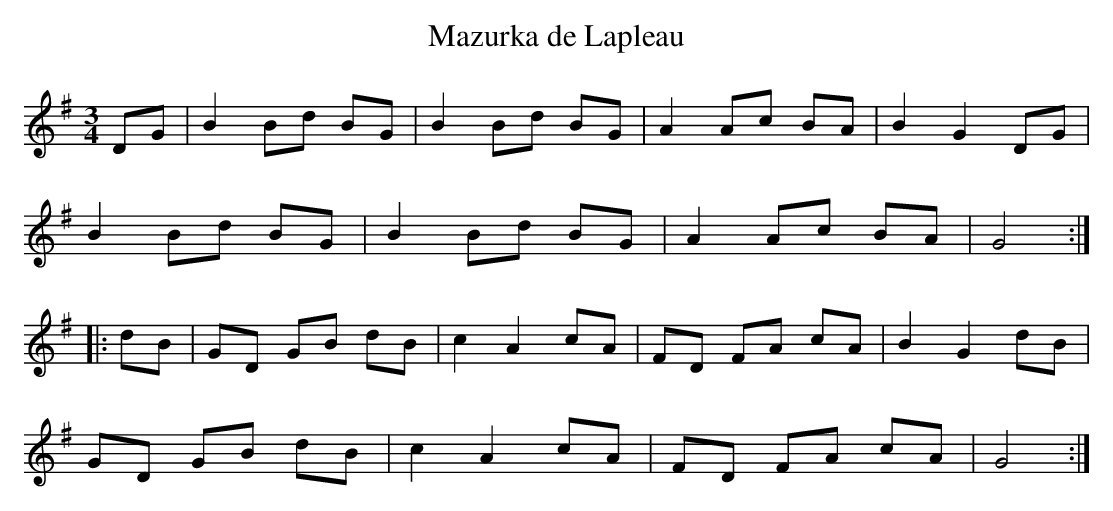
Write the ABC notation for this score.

X:1
T:Mazurka de Lapleau
M:3/4
L:1/8
K:G
DG|B2Bd BG|B2Bd BG|A2Ac BA|B2G2DG|
B2Bd BG|B2Bd BG|A2Ac BA|G4:|
|:dB|GD GB dB|c2A2cA|FD FA cA|B2G2dB|
GD GB dB|c2A2cA|FD FA cA|G4:|
